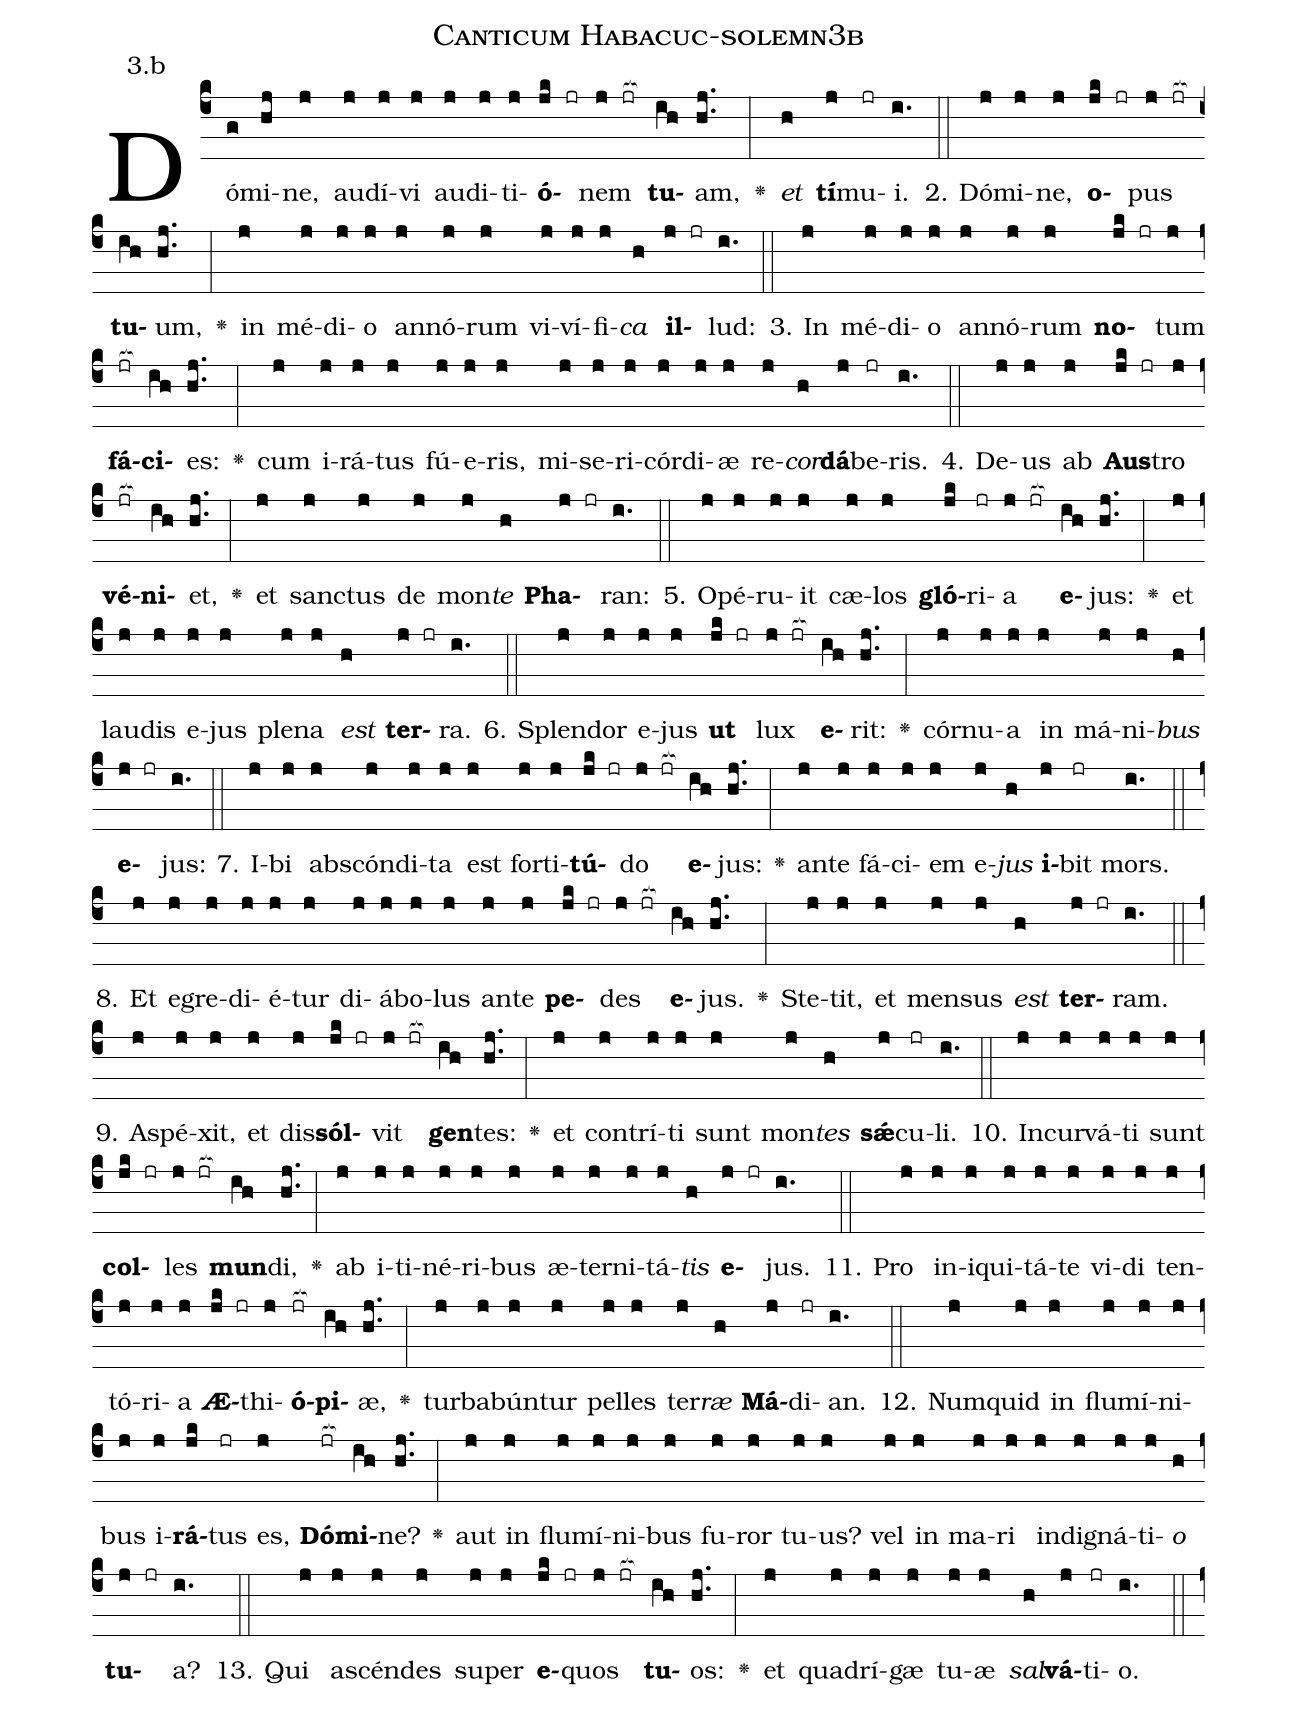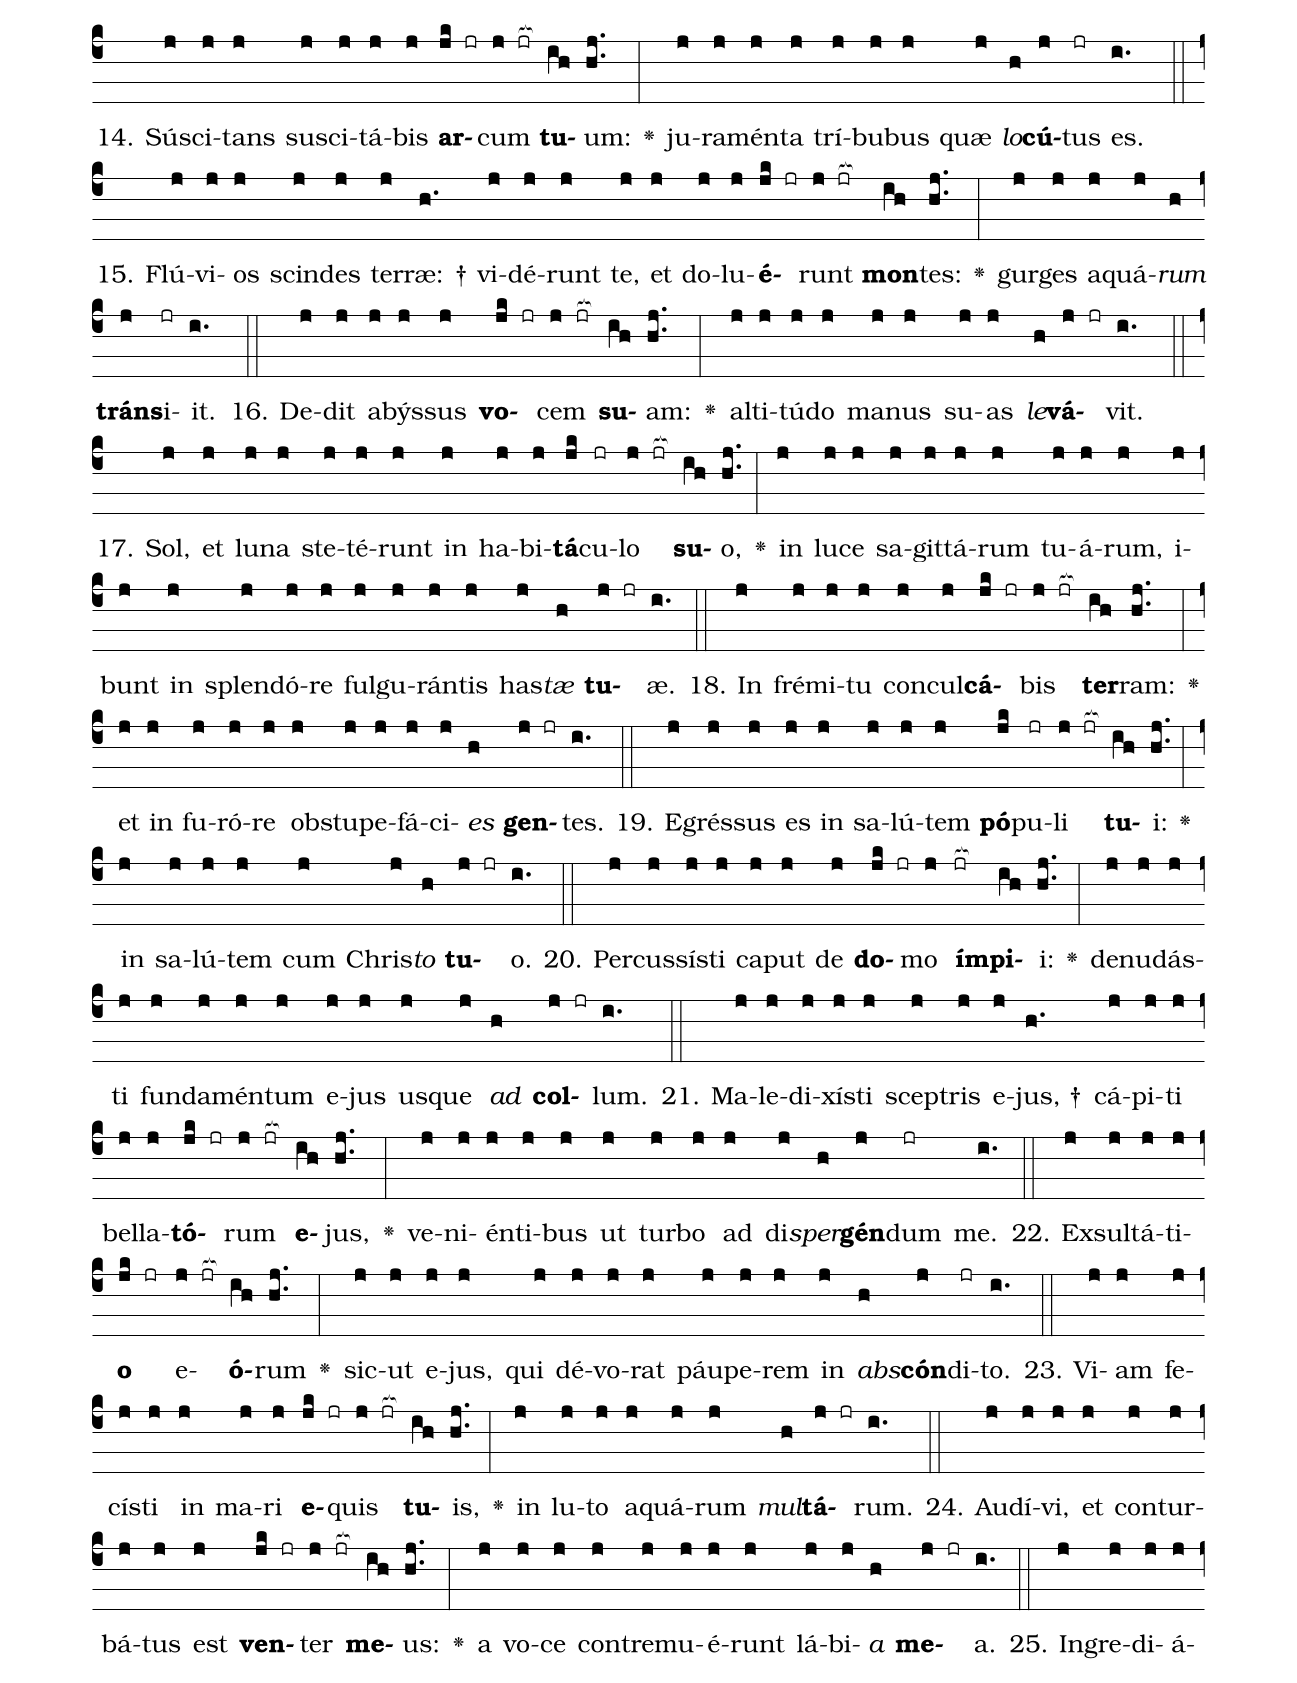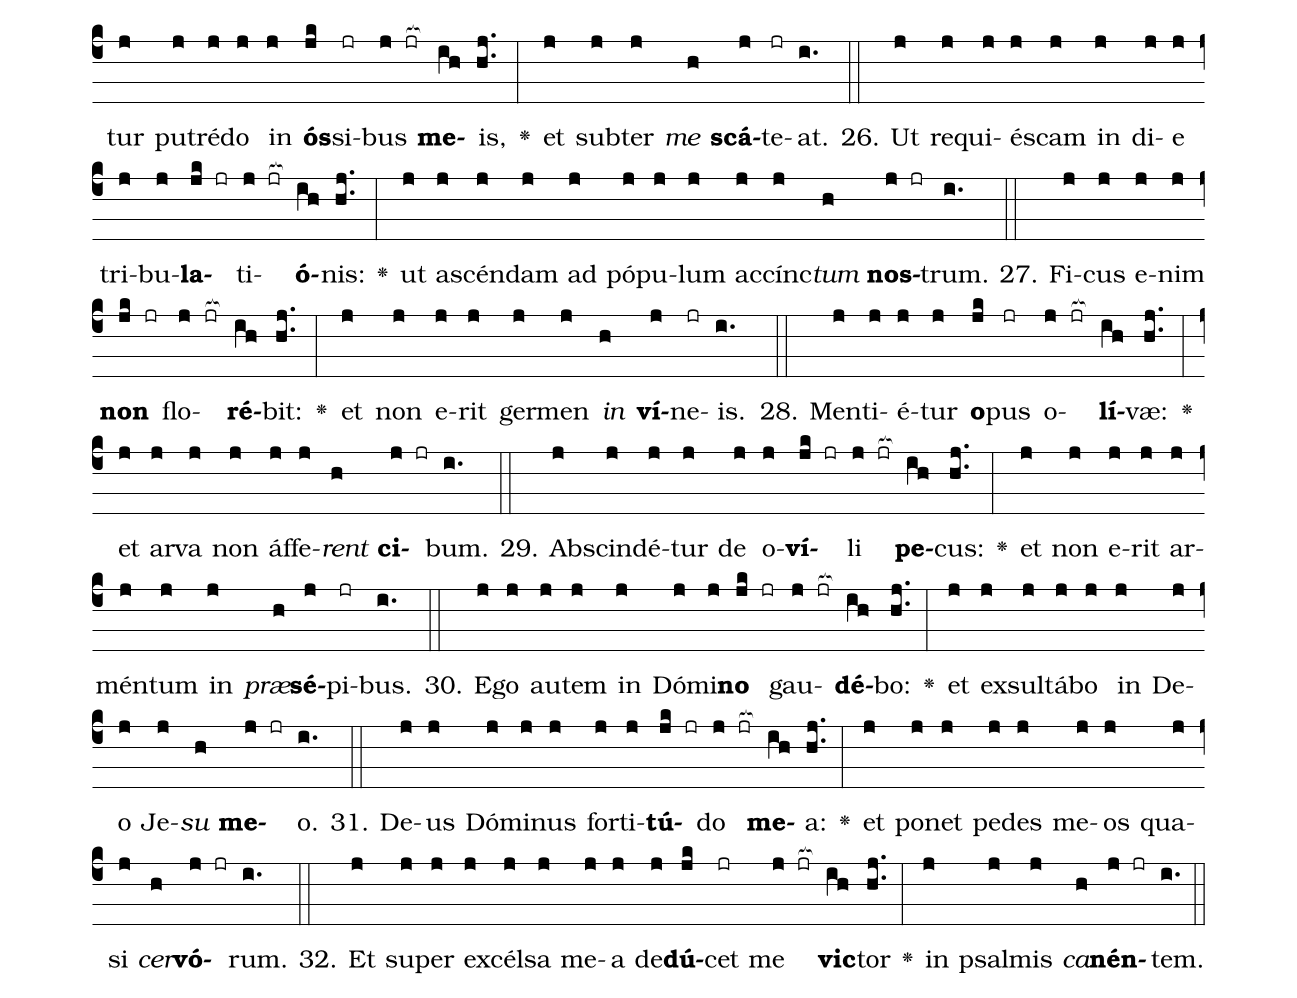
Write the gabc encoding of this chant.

name: Canticum Habacuc-solemn3b;
annotation: 3.b;
%%
(c4)Dó(g)mi(hj)ne,(j) au(j)dí(j)vi(j) au(j)di(j)ti(j)<b>ó</b>(jk jr)nem(j jr[ocb:1{]) <b>tu</b>(ih[ocb:0}])am,(hj..) <v>\greheightstar</v>(:) <i>et</i>(h) <b>tí</b>(j)mu(jr)i.(i.) (::)
2. Dó(j)mi(j)ne,(j) <b>o</b>(jk jr)pus(j jr[ocb:1{]) <b>tu</b>(ih[ocb:0}])um,(hj..) <v>\greheightstar</v>(:) in(j) mé(j)di(j)o(j) an(j)nó(j)rum(j) vi(j)ví(j)fi(j)<i>ca</i>(h) <b>il</b>(j jr)lud:(i.) (::)
3. In(j) mé(j)di(j)o(j) an(j)nó(j)rum(j) <b>no</b>(jk jr)tum(j) <b>fá</b>(jr[ocb:1{])<b>ci</b>(ih[ocb:0}])es:(hj..) <v>\greheightstar</v>(:) cum(j) i(j)rá(j)tus(j) fú(j)e(j)ris,(j) mi(j)se(j)ri(j)cór(j)di(j)æ(j) re(j)<i>cor</i>(h)<b>dá</b>(j)be(jr)ris.(i.) (::)
4. De(j)us(j) ab(j) <b>Aus</b>(jk jr)tro(j) <b>vé</b>(jr[ocb:1{])<b>ni</b>(ih[ocb:0}])et,(hj..) <v>\greheightstar</v>(:) et(j) sanc(j)tus(j) de(j) mon(j)<i>te</i>(h) <b>Pha</b>(j jr)ran:(i.) (::)
5. O(j)pé(j)ru(j)it(j) cæ(j)los(j) <b>gló</b>(jk)ri(jr)a(j jr[ocb:1{]) <b>e</b>(ih[ocb:0}])jus:(hj..) <v>\greheightstar</v>(:) et(j) lau(j)dis(j) e(j)jus(j) ple(j)na(j) <i>est</i>(h) <b>ter</b>(j jr)ra.(i.) (::)
6. Splen(j)dor(j) e(j)jus(j) <b>ut</b>(jk jr) lux(j jr[ocb:1{]) <b>e</b>(ih[ocb:0}])rit:(hj..) <v>\greheightstar</v>(:) cór(j)nu(j)a(j) in(j) má(j)ni(j)<i>bus</i>(h) <b>e</b>(j jr)jus:(i.) (::)
7. I(j)bi(j) abs(j)cón(j)di(j)ta(j) est(j) for(j)ti(j)<b>tú</b>(jk jr)do(j jr[ocb:1{]) <b>e</b>(ih[ocb:0}])jus:(hj..) <v>\greheightstar</v>(:) an(j)te(j) fá(j)ci(j)em(j) e(j)<i>jus</i>(h) <b>i</b>(j)bit(jr) mors.(i.) (::)
8. Et(j) e(j)gre(j)di(j)é(j)tur(j) di(j)á(j)bo(j)lus(j) an(j)te(j) <b>pe</b>(jk jr)des(j jr[ocb:1{]) <b>e</b>(ih[ocb:0}])jus.(hj..) <v>\greheightstar</v>(:) Ste(j)tit,(j) et(j) men(j)sus(j) <i>est</i>(h) <b>ter</b>(j jr)ram.(i.) (::)
9. A(j)spé(j)xit,(j) et(j) dis(j)<b>sól</b>(jk jr)vit(j jr[ocb:1{]) <b>gen</b>(ih[ocb:0}])tes:(hj..) <v>\greheightstar</v>(:) et(j) con(j)trí(j)ti(j) sunt(j) mon(j)<i>tes</i>(h) <b>sǽ</b>(j)cu(jr)li.(i.) (::)
10. In(j)cur(j)vá(j)ti(j) sunt(j) <b>col</b>(jk jr)les(j jr[ocb:1{]) <b>mun</b>(ih[ocb:0}])di,(hj..) <v>\greheightstar</v>(:) ab(j) i(j)ti(j)né(j)ri(j)bus(j) æ(j)ter(j)ni(j)tá(j)<i>tis</i>(h) <b>e</b>(j jr)jus.(i.) (::)
11. Pro(j) in(j)i(j)qui(j)tá(j)te(j) vi(j)di(j) ten(j)tó(j)ri(j)a(j) <b>Æ</b>(jk jr)thi(j)<b>ó</b>(jr[ocb:1{])<b>pi</b>(ih[ocb:0}])æ,(hj..) <v>\greheightstar</v>(:) tur(j)ba(j)bún(j)tur(j) pel(j)les(j) ter(j)<i>ræ</i>(h) <b>Má</b>(j)di(jr)an.(i.) (::)
12. Num(j)quid(j) in(j) flu(j)mí(j)ni(j)bus(j) i(j)<b>rá</b>(jk)tus(jr) es,(j) <b>Dó</b>(jr[ocb:1{])<b>mi</b>(ih[ocb:0}])ne?(hj..) <v>\greheightstar</v>(:) aut(j) in(j) flu(j)mí(j)ni(j)bus(j) fu(j)ror(j) tu(j)us?(j) vel(j) in(j) ma(j)ri(j) in(j)di(j)gná(j)ti(j)<i>o</i>(h) <b>tu</b>(j jr)a?(i.) (::)
13. Qui(j) a(j)scén(j)des(j) su(j)per(j) <b>e</b>(jk jr)quos(j jr[ocb:1{]) <b>tu</b>(ih[ocb:0}])os:(hj..) <v>\greheightstar</v>(:) et(j) qua(j)drí(j)gæ(j) tu(j)æ(j) <i>sal</i>(h)<b>vá</b>(j)ti(jr)o.(i.) (::)
14. Sú(j)sci(j)tans(j) su(j)sci(j)tá(j)bis(j) <b>ar</b>(jk jr)cum(j jr[ocb:1{]) <b>tu</b>(ih[ocb:0}])um:(hj..) <v>\greheightstar</v>(:) ju(j)ra(j)mén(j)ta(j) trí(j)bu(j)bus(j) quæ(j) <i>lo</i>(h)<b>cú</b>(j)tus(jr) es.(i.) (::)
15. Flú(j)vi(j)os(j) scin(j)des(j) ter(j)ræ: †(h.) vi(j)dé(j)runt(j) te,(j) et(j) do(j)lu(j)<b>é</b>(jk jr)runt(j jr[ocb:1{]) <b>mon</b>(ih[ocb:0}])tes:(hj..) <v>\greheightstar</v>(:) gur(j)ges(j) a(j)quá(j)<i>rum</i>(h) <b>tráns</b>(j)i(jr)it.(i.) (::)
16. De(j)dit(j) a(j)býs(j)sus(j) <b>vo</b>(jk jr)cem(j jr[ocb:1{]) <b>su</b>(ih[ocb:0}])am:(hj..) <v>\greheightstar</v>(:) al(j)ti(j)tú(j)do(j) ma(j)nus(j) su(j)as(j) <i>le</i>(h)<b>vá</b>(j jr)vit.(i.) (::)
17. Sol,(j) et(j) lu(j)na(j) ste(j)té(j)runt(j) in(j) ha(j)bi(j)<b>tá</b>(jk)cu(jr)lo(j jr[ocb:1{]) <b>su</b>(ih[ocb:0}])o,(hj..) <v>\greheightstar</v>(:) in(j) lu(j)ce(j) sa(j)git(j)tá(j)rum(j) tu(j)á(j)rum,(j) i(j)bunt(j) in(j) splen(j)dó(j)re(j) ful(j)gu(j)rán(j)tis(j) has(j)<i>tæ</i>(h) <b>tu</b>(j jr)æ.(i.) (::)
18. In(j) fré(j)mi(j)tu(j) con(j)cul(j)<b>cá</b>(jk jr)bis(j jr[ocb:1{]) <b>ter</b>(ih[ocb:0}])ram:(hj..) <v>\greheightstar</v>(:) et(j) in(j) fu(j)ró(j)re(j) ob(j)stu(j)pe(j)fá(j)ci(j)<i>es</i>(h) <b>gen</b>(j jr)tes.(i.) (::)
19. E(j)grés(j)sus(j) es(j) in(j) sa(j)lú(j)tem(j) <b>pó</b>(jk)pu(jr)li(j jr[ocb:1{]) <b>tu</b>(ih[ocb:0}])i:(hj..) <v>\greheightstar</v>(:) in(j) sa(j)lú(j)tem(j) cum(j) Chris(j)<i>to</i>(h) <b>tu</b>(j jr)o.(i.) (::)
20. Per(j)cus(j)sís(j)ti(j) ca(j)put(j) de(j) <b>do</b>(jk jr)mo(j) <b>ím</b>(jr[ocb:1{])<b>pi</b>(ih[ocb:0}])i:(hj..) <v>\greheightstar</v>(:) de(j)nu(j)dás(j)ti(j) fun(j)da(j)mén(j)tum(j) e(j)jus(j) us(j)que(j) <i>ad</i>(h) <b>col</b>(j jr)lum.(i.) (::)
21. Ma(j)le(j)di(j)xís(j)ti(j) scep(j)tris(j) e(j)jus, †(h.) cá(j)pi(j)ti(j) bel(j)la(j)<b>tó</b>(jk jr)rum(j jr[ocb:1{]) <b>e</b>(ih[ocb:0}])jus,(hj..) <v>\greheightstar</v>(:) ve(j)ni(j)én(j)ti(j)bus(j) ut(j) tur(j)bo(j) ad(j) di(j)<i>sper</i>(h)<b>gén</b>(j)dum(jr) me.(i.) (::)
22. Ex(j)sul(j)tá(j)ti(j)<b>o</b>(jk jr) e(j jr[ocb:1{])<b>ó</b>(ih[ocb:0}])rum(hj..) <v>\greheightstar</v>(:) sic(j)ut(j) e(j)jus,(j) qui(j) dé(j)vo(j)rat(j) páu(j)pe(j)rem(j) in(j) <i>abs</i>(h)<b>cón</b>(j)di(jr)to.(i.) (::)
23. Vi(j)am(j) fe(j)cís(j)ti(j) in(j) ma(j)ri(j) <b>e</b>(jk jr)quis(j jr[ocb:1{]) <b>tu</b>(ih[ocb:0}])is,(hj..) <v>\greheightstar</v>(:) in(j) lu(j)to(j) a(j)quá(j)rum(j) <i>mul</i>(h)<b>tá</b>(j jr)rum.(i.) (::)
24. Au(j)dí(j)vi,(j) et(j) con(j)tur(j)bá(j)tus(j) est(j) <b>ven</b>(jk jr)ter(j jr[ocb:1{]) <b>me</b>(ih[ocb:0}])us:(hj..) <v>\greheightstar</v>(:) a(j) vo(j)ce(j) con(j)tre(j)mu(j)é(j)runt(j) lá(j)bi(j)<i>a</i>(h) <b>me</b>(j jr)a.(i.) (::)
25. In(j)gre(j)di(j)á(j)tur(j) pu(j)tré(j)do(j) in(j) <b>ós</b>(jk)si(jr)bus(j jr[ocb:1{]) <b>me</b>(ih[ocb:0}])is,(hj..) <v>\greheightstar</v>(:) et(j) sub(j)ter(j) <i>me</i>(h) <b>scá</b>(j)te(jr)at.(i.) (::)
26. Ut(j) re(j)qui(j)és(j)cam(j) in(j) di(j)e(j) tri(j)bu(j)<b>la</b>(jk jr)ti(j jr[ocb:1{])<b>ó</b>(ih[ocb:0}])nis:(hj..) <v>\greheightstar</v>(:) ut(j) a(j)scén(j)dam(j) ad(j) pó(j)pu(j)lum(j) ac(j)cínc(j)<i>tum</i>(h) <b>nos</b>(j jr)trum.(i.) (::)
27. Fi(j)cus(j) e(j)nim(j) <b>non</b>(jk jr) flo(j jr[ocb:1{])<b>ré</b>(ih[ocb:0}])bit:(hj..) <v>\greheightstar</v>(:) et(j) non(j) e(j)rit(j) ger(j)men(j) <i>in</i>(h) <b>ví</b>(j)ne(jr)is.(i.) (::)
28. Men(j)ti(j)é(j)tur(j) <b>o</b>(jk)pus(jr) o(j jr[ocb:1{])<b>lí</b>(ih[ocb:0}])væ:(hj..) <v>\greheightstar</v>(:) et(j) ar(j)va(j) non(j) áf(j)fe(j)<i>rent</i>(h) <b>ci</b>(j jr)bum.(i.) (::)
29. Ab(j)scin(j)dé(j)tur(j) de(j) o(j)<b>ví</b>(jk jr)li(j jr[ocb:1{]) <b>pe</b>(ih[ocb:0}])cus:(hj..) <v>\greheightstar</v>(:) et(j) non(j) e(j)rit(j) ar(j)mén(j)tum(j) in(j) <i>præ</i>(h)<b>sé</b>(j)pi(jr)bus.(i.) (::)
30. E(j)go(j) au(j)tem(j) in(j) Dó(j)mi(j)<b>no</b>(jk jr) gau(j jr[ocb:1{])<b>dé</b>(ih[ocb:0}])bo:(hj..) <v>\greheightstar</v>(:) et(j) ex(j)sul(j)tá(j)bo(j) in(j) De(j)o(j) Je(j)<i>su</i>(h) <b>me</b>(j jr)o.(i.) (::)
31. De(j)us(j) Dó(j)mi(j)nus(j) for(j)ti(j)<b>tú</b>(jk jr)do(j jr[ocb:1{]) <b>me</b>(ih[ocb:0}])a:(hj..) <v>\greheightstar</v>(:) et(j) po(j)net(j) pe(j)des(j) me(j)os(j) qua(j)si(j) <i>cer</i>(h)<b>vó</b>(j jr)rum.(i.) (::)
32. Et(j) su(j)per(j) ex(j)cél(j)sa(j) me(j)a(j) de(j)<b>dú</b>(jk)cet(jr) me(j jr[ocb:1{]) <b>vic</b>(ih[ocb:0}])tor(hj..) <v>\greheightstar</v>(:) in(j) psal(j)mis(j) <i>ca</i>(h)<b>nén</b>(j jr)tem.(i.) (::)
